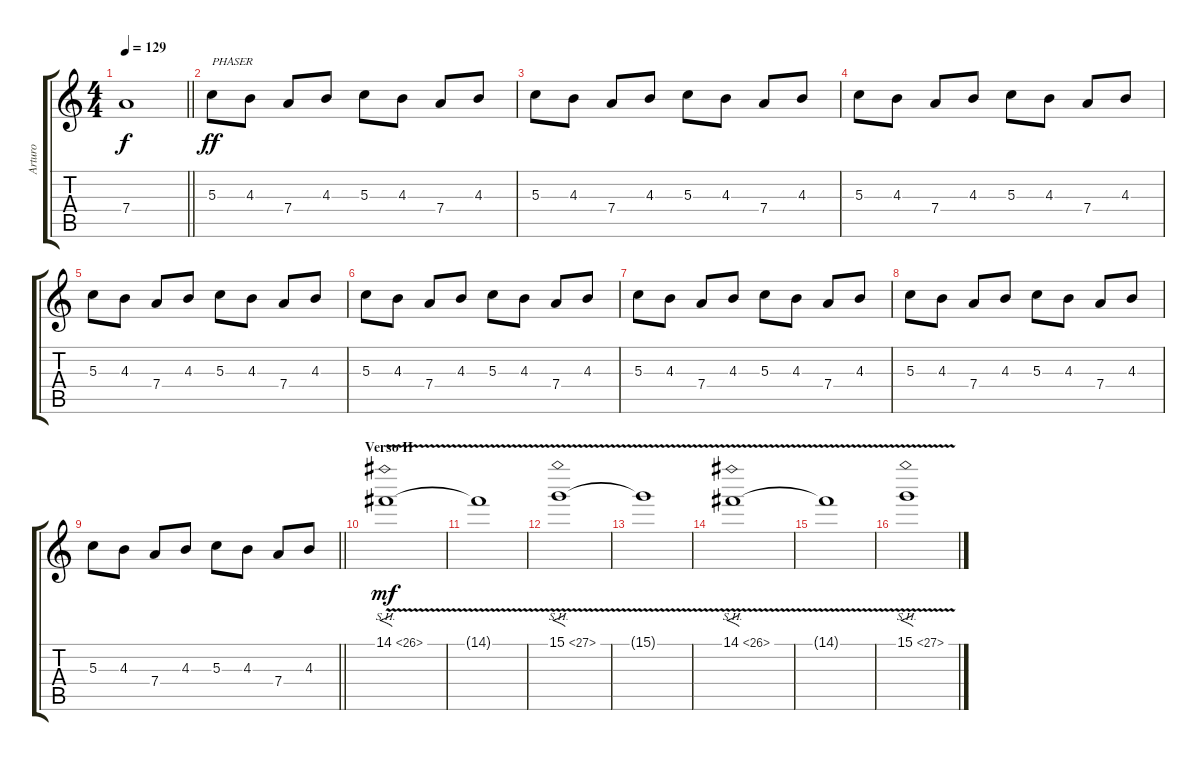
\track ("Arturo" "Arturo") {instrument distortionguitar}
\staff {score tabs}
\tuning (E4 B3 G3 D3 A2 E2) {hide}
\ts (4 4)
\tempo 129
\clef g2
\barLineRight lightlight
\ks c
7.4{t}.1{dy f} |
5.3.8{txt "PHASER" dy ff} 4.3.8 7.4.8 4.3.8 5.3.8 4.3.8 7.4.8 4.3.8 |
5.3.8 4.3.8 7.4.8 4.3.8 5.3.8 4.3.8 7.4.8 4.3.8 |
5.3.8 4.3.8 7.4.8 4.3.8 5.3.8 4.3.8 7.4.8 4.3.8 |
5.3.8 4.3.8 7.4.8 4.3.8 5.3.8 4.3.8 7.4.8 4.3.8 |
5.3.8 4.3.8 7.4.8 4.3.8 5.3.8 4.3.8 7.4.8 4.3.8 |
5.3.8 4.3.8 7.4.8 4.3.8 5.3.8 4.3.8 7.4.8 4.3.8 |
5.3.8 4.3.8 7.4.8 4.3.8 5.3.8 4.3.8 7.4.8 4.3.8 |
\barLineRight lightlight
5.3.8 4.3.8 7.4.8 4.3.8 5.3.8 4.3.8 7.4.8 4.3.8 |
\section ("" "Verso II")
14.1{sh 12 v}.1{f dy mf} |
14.1{t}.1 |
15.1{sh 12 v}.1{f} |
15.1{t}.1 |
14.1{sh 12 v}.1{f} |
14.1{t}.1 |
15.1{sh 12 v}.1{f}
